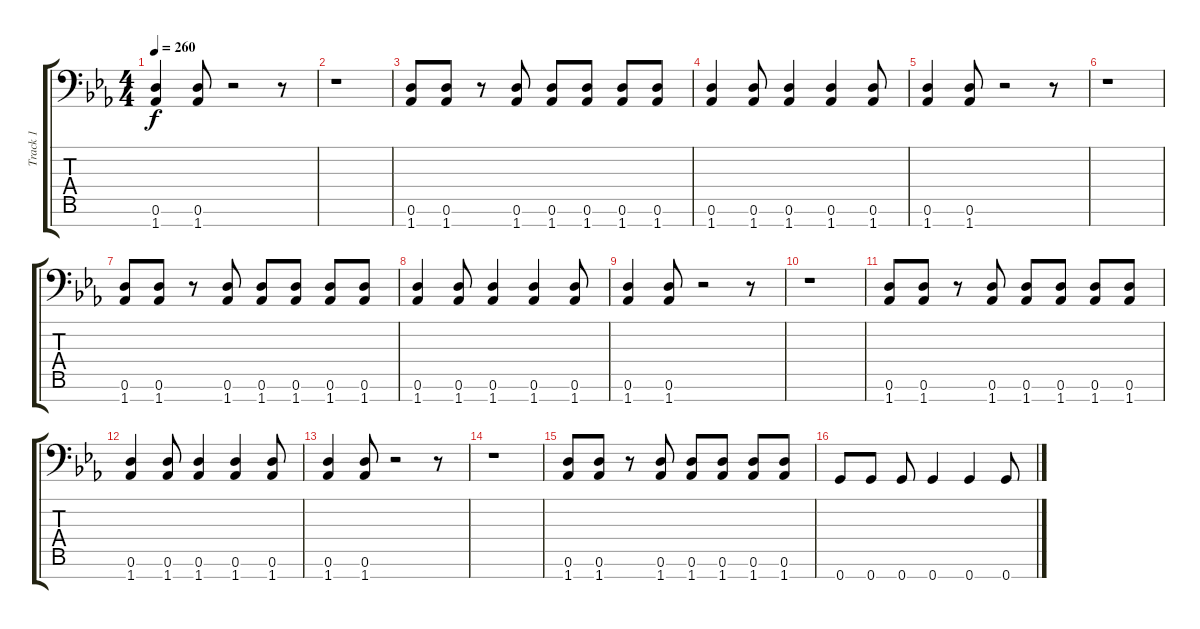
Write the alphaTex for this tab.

\track ("Track 1" "Track 1") {instrument acousticguitarsteel}
\staff {score tabs}
\tuning (D4 A3 E3 C3 G2 D2 G1) {hide}
\ts (4 4)
\tempo 260
\clef f4
\ks cminor
(0.6 1.7).4{dy f} (0.6 1.7).8 r.2 r.8 |
r.1 |
(0.6 1.7).8 (0.6 1.7).8 r.8 (0.6 1.7).8 (0.6 1.7).8 (0.6 1.7).8 (0.6 1.7).8 (0.6 1.7).8 |
(0.6 1.7).4 (0.6 1.7).8 (0.6 1.7).4 (0.6 1.7).4 (0.6 1.7).8 |
(0.6 1.7).4 (0.6 1.7).8 r.2 r.8 |
r.1 |
(0.6 1.7).8 (0.6 1.7).8 r.8 (0.6 1.7).8 (0.6 1.7).8 (0.6 1.7).8 (0.6 1.7).8 (0.6 1.7).8 |
(0.6 1.7).4 (0.6 1.7).8 (0.6 1.7).4 (0.6 1.7).4 (0.6 1.7).8 |
(0.6 1.7).4 (0.6 1.7).8 r.2 r.8 |
r.1 |
(0.6 1.7).8 (0.6 1.7).8 r.8 (0.6 1.7).8 (0.6 1.7).8 (0.6 1.7).8 (0.6 1.7).8 (0.6 1.7).8 |
(0.6 1.7).4 (0.6 1.7).8 (0.6 1.7).4 (0.6 1.7).4 (0.6 1.7).8 |
(0.6 1.7).4 (0.6 1.7).8 r.2 r.8 |
r.1 |
(0.6 1.7).8 (0.6 1.7).8 r.8 (0.6 1.7).8 (0.6 1.7).8 (0.6 1.7).8 (0.6 1.7).8 (0.6 1.7).8 |
0.7.8 0.7.8 0.7.8 0.7.4 0.7.4 0.7.8
